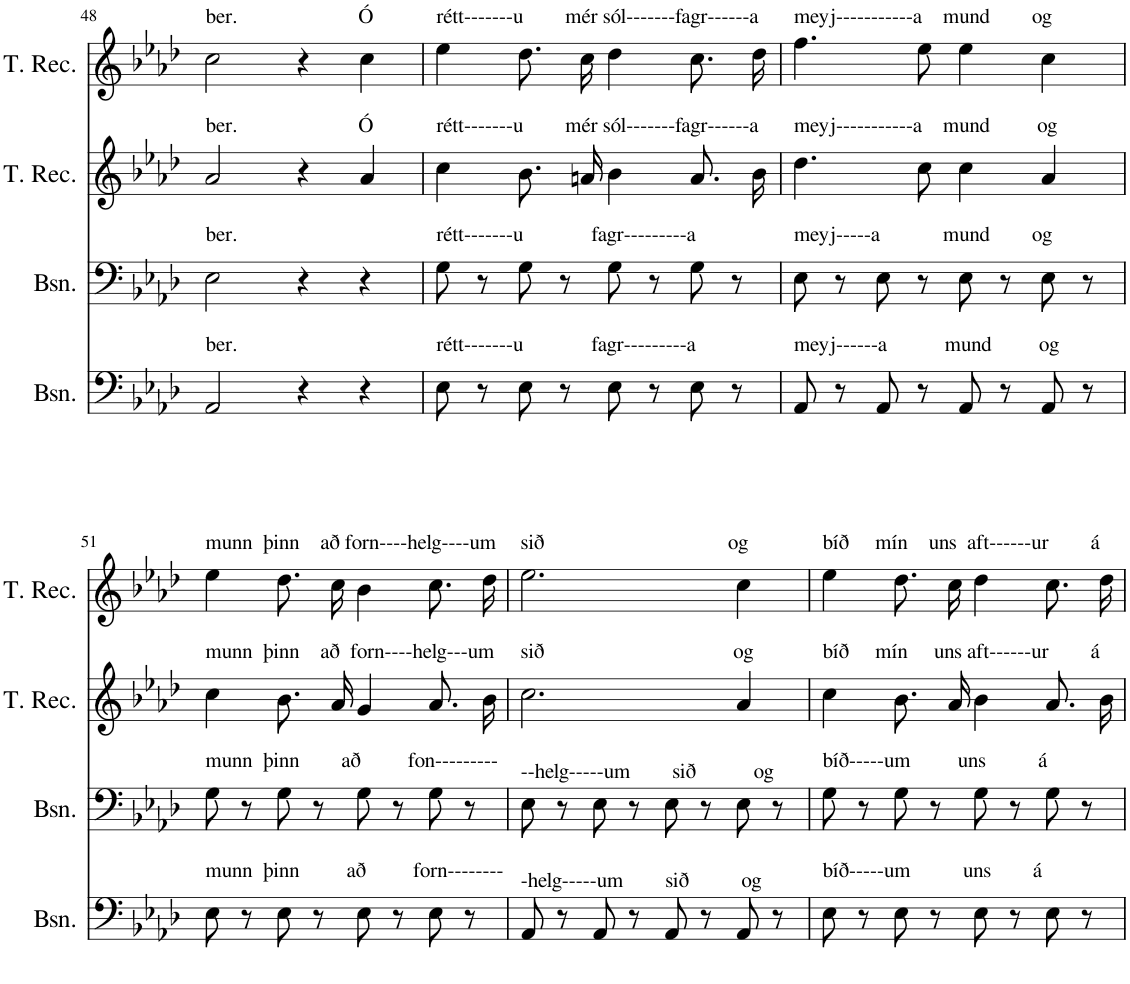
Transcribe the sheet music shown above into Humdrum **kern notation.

**kern	**kern	**kern	**kern
*part4	*part3	*part2	*part1
*staff4	*staff3	*staff2	*staff1
*I"Bassoon	*I"Bassoon	*I"Tenor Recorder	*I"Tenor Recorder
*I'Bsn.	*I'Bsn.	*I'T. Rec.	*I'T. Rec.
!!LO:PB:g=z
*clefF4	*clefF4	*clefG2	*clefG2
*k[b-e-a-d-]	*k[b-e-a-d-]	*k[b-e-a-d-]	*k[b-e-a-d-]
*M4/4	*M4/4	*M4/4	*M4/4
=48	=48	=48	=48
!	!	!	!LO:TX:a:t=ber.                       Ó
!	!	!LO:TX:a:t=ber.                       Ó	!
!	!LO:TX:a:t=ber.	!	!
!LO:TX:a:t=ber.	!	!	!
2AA-/	2E-\	2a-/	2cc\
4r	4r	4r	4r
4r	4r	4a-/	4cc\
=49	=49	=49	=49
!	!	!	!LO:TX:a:t=rétt-------u        mér sól-------fagr------a
!	!	!LO:TX:a:t=rétt-------u        mér sól-------fagr------a	!
!	!LO:TX:a:t=rétt-------u             fagr---------a	!	!
!LO:TX:a:t=rétt-------u             fagr---------a	!	!	!
8E-\	8G\	4cc\	4ee-\
8r	8r	.	.
8E-\	8G\	8.b-/L	8.dd-\L
8r	8r	.	.
.	.	16an/Jk	16cc\Jk
8E-\	8G\	4b-\	4dd-\
8r	8r	.	.
8E-\	8G\	8.a/L	8.cc\L
8r	8r	.	.
.	.	16b-/Jk	16dd-\Jk
=50	=50	=50	=50
!	!	!	!LO:TX:a:t=meyj-----------a    mund        og
!	!	!LO:TX:a:t=meyj-----------a    mund         og	!
!	!LO:TX:a:t=meyj-----a            mund        og	!	!
!LO:TX:a:t=meyj------a           mund         og	!	!	!
8AA-/	8E-\	4.dd-\	4.ff\
8r	8r	.	.
8AA-/	8E-\	.	.
8r	8r	8cc\	8ee-\
8AA-/	8E-\	4cc\	4ee-\
8r	8r	.	.
8AA-/	8E-\	4a-/	4cc\
8r	8r	.	.
!!LO:LB:g=z
=51	=51	=51	=51
!	!	!	!LO:TX:a:t=munn  þinn    að forn----helg----um
!	!	!LO:TX:a:t=munn  þinn    að  forn----helg---um	!
!	!LO:TX:a:t=munn  þinn        að         fon---------	!	!
!LO:TX:a:t=munn  þinn         að         forn--------	!	!	!
8E-\	8G\	4cc\	4ee-\
8r	8r	.	.
8E-\	8G\	8.b-/L	8.dd-\L
8r	8r	.	.
.	.	16a-/Jk	16cc\Jk
8E-\	8G\	4g/	4b-\
8r	8r	.	.
8E-\	8G\	8.a-/L	8.cc\L
8r	8r	.	.
.	.	16b-/Jk	16dd-\Jk
=52	=52	=52	=52
!	!	!	!LO:TX:a:t=sið                                   og
!	!	!LO:TX:a:t=sið                                    og	!
!	!LO:TX:a:t=--helg-----um        sið           og	!	!
!LO:TX:a:t=-helg-----um        sið          og	!	!	!
8AA-/	8E-\	2.cc\	2.ee-\
8r	8r	.	.
8AA-/	8E-\	.	.
8r	8r	.	.
8AA-/	8E-\	.	.
8r	8r	.	.
8AA-/	8E-\	4a-/	4cc\
8r	8r	.	.
=53	=53	=53	=53
!	!	!	!LO:TX:a:t=bíð     mín    uns  aft------ur        á
!	!	!LO:TX:a:t=bíð     mín     uns aft------ur        á	!
!	!LO:TX:a:t=bíð-----um         uns          á	!	!
!LO:TX:a:t=bíð-----um          uns        á	!	!	!
8E-\	8G\	4cc\	4ee-\
8r	8r	.	.
8E-\	8G\	8.b-/L	8.dd-\L
8r	8r	.	.
.	.	16a-/Jk	16cc\Jk
8E-\	8G\	4b-\	4dd-\
8r	8r	.	.
8E-\	8G\	8.a-/L	8.cc\L
8r	8r	.	.
.	.	16b-/Jk	16dd-\Jk
=	=	=	=
*-	*-	*-	*-
